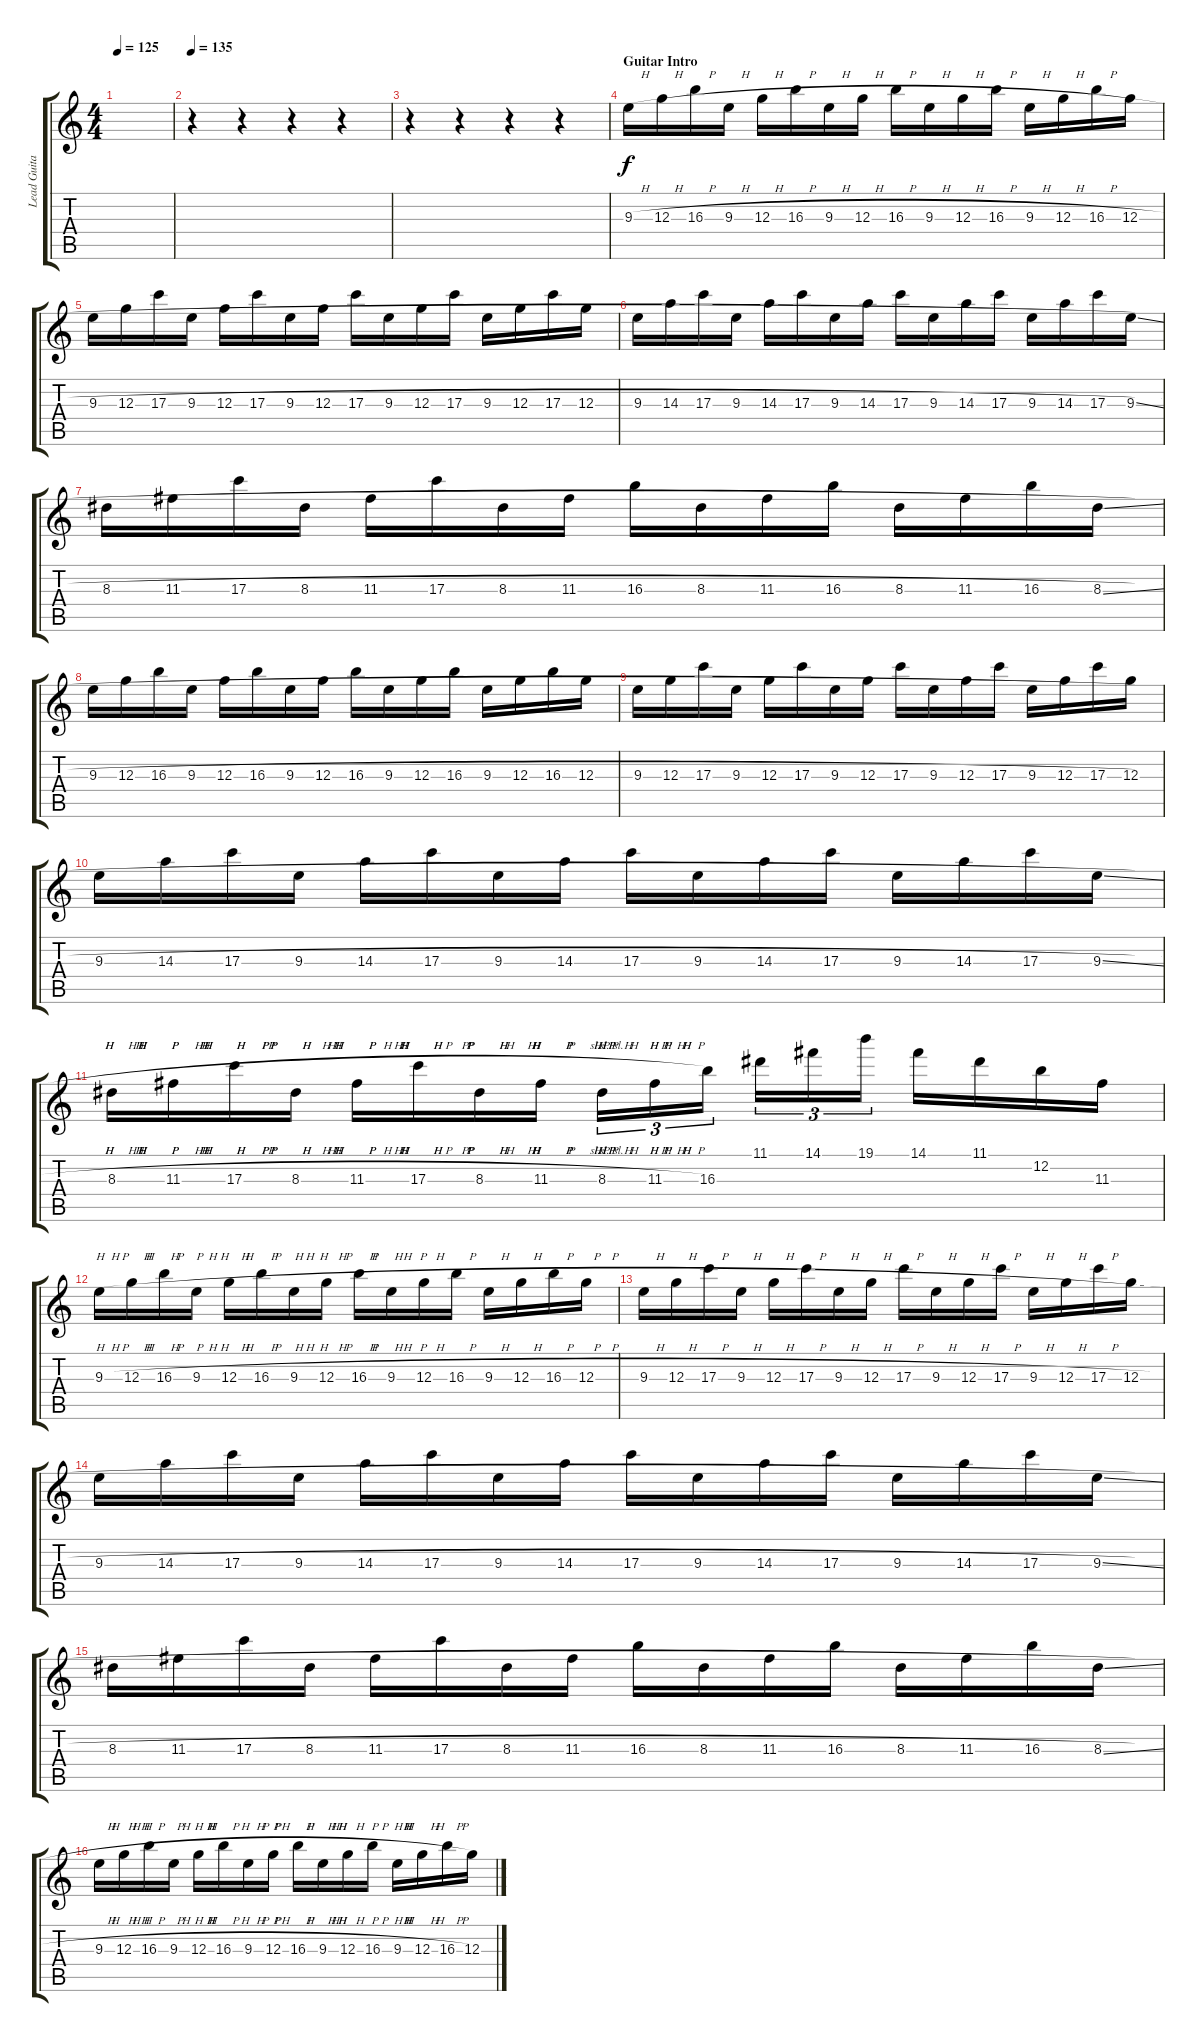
\track ("Lead Guitar (Main)" "Lead Guita") {instrument acousticguitarsteel}
\staff {score tabs}
\tuning (E4 B3 G3 D3 A2 D2) {hide}
\ts (4 4)
\tempo 125
\clef g2
\ks c
|
\tempo 135
r.4 r.4 r.4 r.4 |
r.4 r.4 r.4 r.4 |
\section ("" "Guitar Intro")
9.3{h}.16 12.3{h}.16 16.3{h}.16 9.3{h}.16 12.3{h}.16 16.3{h}.16 9.3{h}.16 12.3{h}.16 16.3{h}.16 9.3{h}.16 12.3{h}.16 16.3{h}.16 9.3{h}.16 12.3{h}.16 16.3{h}.16 12.3{h}.16 |
9.3{h}.16 12.3{h}.16 17.3{h}.16 9.3{h}.16 12.3{h}.16 17.3{h}.16 9.3{h}.16 12.3{h}.16 17.3{h}.16 9.3{h}.16 12.3{h}.16 17.3{h}.16 9.3{h}.16 12.3{h}.16 17.3{h}.16 12.3{h}.16 |
9.3{h}.16 14.3{h}.16 17.3{h}.16 9.3{h}.16 14.3{h}.16 17.3{h}.16 9.3{h}.16 14.3{h}.16 17.3{h}.16 9.3{h}.16 14.3{h}.16 17.3{h}.16 9.3{h}.16 14.3{h}.16 17.3{h}.16 9.3{sl}.16 |
8.3{h}.16 11.3{h}.16 17.3{h}.16 8.3{h}.16 11.3{h}.16 17.3{h}.16 8.3{h}.16 11.3{h}.16 16.3{h}.16 8.3{h}.16 11.3{h}.16 16.3{h}.16 8.3{h}.16 11.3{h}.16 16.3{h}.16 8.3{sl}.16 |
9.3{h}.16 12.3{h}.16 16.3{h}.16 9.3{h}.16 12.3{h}.16 16.3{h}.16 9.3{h}.16 12.3{h}.16 16.3{h}.16 9.3{h}.16 12.3{h}.16 16.3{h}.16 9.3{h}.16 12.3{h}.16 16.3{h}.16 12.3{h}.16 |
9.3{h}.16 12.3{h}.16 17.3{h}.16 9.3{h}.16 12.3{h}.16 17.3{h}.16 9.3{h}.16 12.3{h}.16 17.3{h}.16 9.3{h}.16 12.3{h}.16 17.3{h}.16 9.3{h}.16 12.3{h}.16 17.3{h}.16 12.3{h}.16 |
9.3{h}.16 14.3{h}.16 17.3{h}.16 9.3{h}.16 14.3{h}.16 17.3{h}.16 9.3{h}.16 14.3{h}.16 17.3{h}.16 9.3{h}.16 14.3{h}.16 17.3{h}.16 9.3{h}.16 14.3{h}.16 17.3{h}.16 9.3{sl}.16 |
8.3{h}.16 11.3{h}.16 17.3{h}.16 8.3{h}.16 11.3{h}.16 17.3{h}.16 8.3{h}.16 11.3{h}.16 8.3{h}.16{tu (3 2)} 11.3{h}.16{tu (3 2)} 16.3.16{tu (3 2)} 11.1.16{tu (3 2)} 14.1.16{tu (3 2)} 19.1.16{tu (3 2)} 14.1.16 11.1.16 12.2.16 11.3.16 |
9.3{h}.16 12.3{h}.16 16.3{h}.16 9.3{h}.16 12.3{h}.16 16.3{h}.16 9.3{h}.16 12.3{h}.16 16.3{h}.16 9.3{h}.16 12.3{h}.16 16.3{h}.16 9.3{h}.16 12.3{h}.16 16.3{h}.16 12.3{h}.16 |
9.3{h}.16 12.3{h}.16 17.3{h}.16 9.3{h}.16 12.3{h}.16 17.3{h}.16 9.3{h}.16 12.3{h}.16 17.3{h}.16 9.3{h}.16 12.3{h}.16 17.3{h}.16 9.3{h}.16 12.3{h}.16 17.3{h}.16 12.3{h}.16 |
9.3{h}.16 14.3{h}.16 17.3{h}.16 9.3{h}.16 14.3{h}.16 17.3{h}.16 9.3{h}.16 14.3{h}.16 17.3{h}.16 9.3{h}.16 14.3{h}.16 17.3{h}.16 9.3{h}.16 14.3{h}.16 17.3{h}.16 9.3{sl}.16 |
8.3{h}.16 11.3{h}.16 17.3{h}.16 8.3{h}.16 11.3{h}.16 17.3{h}.16 8.3{h}.16 11.3{h}.16 16.3{h}.16 8.3{h}.16 11.3{h}.16 16.3{h}.16 8.3{h}.16 11.3{h}.16 16.3{h}.16 8.3{sl}.16 |
9.3{h}.16 12.3{h}.16 16.3{h}.16 9.3{h}.16 12.3{h}.16 16.3{h}.16 9.3{h}.16 12.3{h}.16 16.3{h}.16 9.3{h}.16 12.3{h}.16 16.3{h}.16 9.3{h}.16 12.3{h}.16 16.3{h}.16 12.3{h}.16
